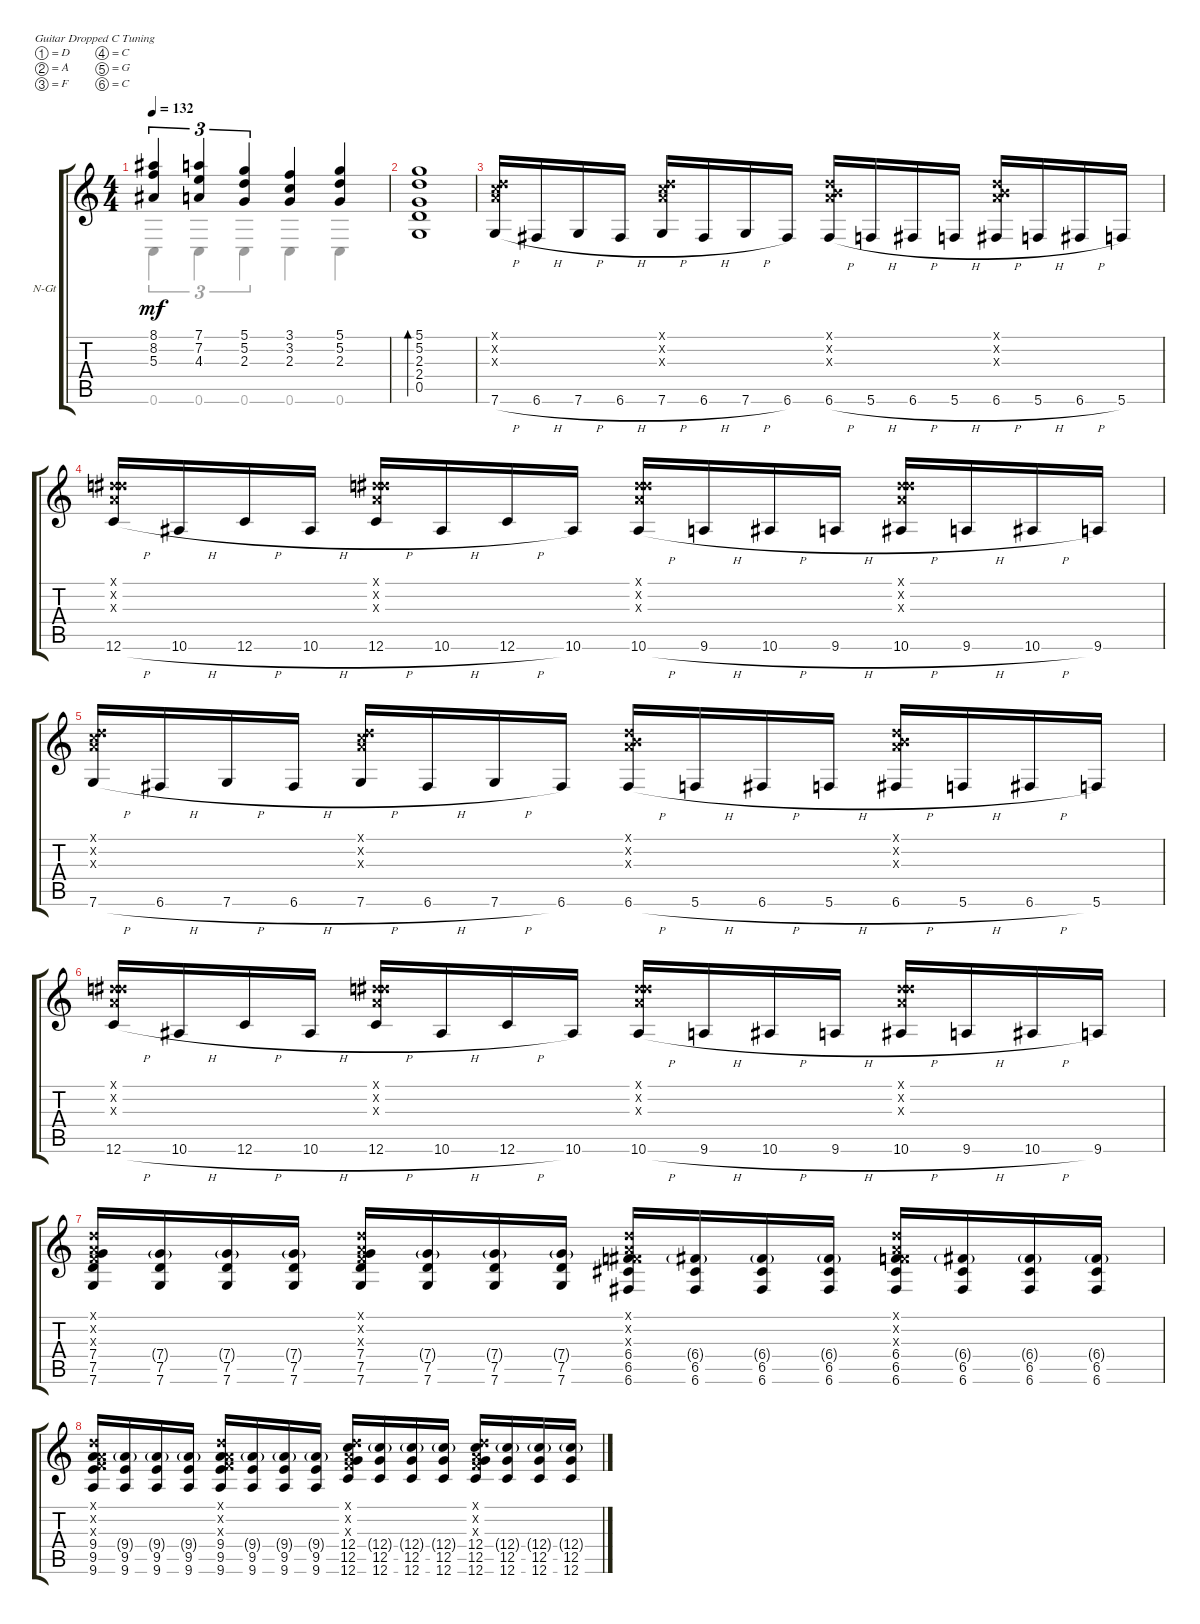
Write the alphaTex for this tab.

\defaultSystemsLayout 4
\bracketExtendMode groupsimilarinstruments
\firstSystemTrackNameOrientation horizontal
\otherSystemsTrackNameOrientation horizontal
\track ("Nylon Guitar" "N-Gt") {instrument acousticguitarnylon}
\staff {score tabs}
\tuning (D4 A3 F3 C3 G2 C2)
\voice
\ts (4 4)
\tempo 132
\clef g2
\scale
0.370081
\ks c
(5.3 8.2 8.1).4{tu (3 2) dy mf} (7.1 7.2 4.3).4{tu (3 2)} (5.1 5.2 2.3).4{tu (3 2)} (3.1 3.2 2.3).4 (5.1 5.2 2.3).4 |
\scale
0.363734 (0.5 2.4 2.3 5.2 5.1).1{bd 340} |
(7.6{h} 7.3{x} 0.1{x} 0.2{x}).16 6.6{h}.16 7.6{h}.16 6.6{h}.16 (7.6{h} 7.3{x} 0.2{x} 0.1{x}).16 6.6{h}.16 7.6{h}.16 6.6.16 (6.6{h} 6.3{x} 0.2{x} 0.1{x}).16 5.6{h}.16 6.6{h}.16 5.6{h}.16 (6.6{h} 6.3{x} 0.2{x} 0.1{x}).16 5.6{h}.16 6.6{h}.16 5.6.16 |
(12.6{h} 10.3{x} 0.1{x} 0.2{x}).16 10.6{h}.16 12.6{h}.16 10.6{h}.16 (12.6{h} 10.3{x} 0.2{x} 0.1{x}).16 10.6{h}.16 12.6{h}.16 10.6.16 (10.6{h} 9.3{x} 0.1{x} 0.2{x}).16 9.6{h}.16 10.6{h}.16 9.6{h}.16 (10.6{h} 9.3{x} 0.2{x} 0.1{x}).16 9.6{h}.16 10.6{h}.16 9.6.16 |
(7.6{h} 7.3{x} 0.1{x} 0.2{x}).16 6.6{h}.16 7.6{h}.16 6.6{h}.16 (7.6{h} 7.3{x} 0.2{x} 0.1{x}).16 6.6{h}.16 7.6{h}.16 6.6.16 (6.6{h} 6.3{x} 0.2{x} 0.1{x}).16 5.6{h}.16 6.6{h}.16 5.6{h}.16 (6.6{h} 6.3{x} 0.2{x} 0.1{x}).16 5.6{h}.16 6.6{h}.16 5.6.16 |
(12.6{h} 10.3{x} 0.1{x} 0.2{x}).16 10.6{h}.16 12.6{h}.16 10.6{h}.16 (12.6{h} 10.3{x} 0.2{x} 0.1{x}).16 10.6{h}.16 12.6{h}.16 10.6.16 (10.6{h} 9.3{x} 0.1{x} 0.2{x}).16 9.6{h}.16 10.6{h}.16 9.6{h}.16 (10.6{h} 9.3{x} 0.2{x} 0.1{x}).16 9.6{h}.16 10.6{h}.16 9.6.16 |
\scale
0.510176 (7.6 7.5 7.4 0.1{x} 0.2{x} 0.3{x}).16 (7.4{g} 7.5 7.6).16 (7.6 7.5 7.4{g}).16 (7.4{g} 7.5 7.6).16 (7.6 7.5 7.4 0.3{x} 0.2{x} 0.1{x}).16 (7.4{g} 7.5 7.6).16 (7.6 7.5 7.4{g}).16 (7.4{g} 7.5 7.6).16 (6.6 6.5 6.4 0.1{x} 0.2{x} 0.3{x}).16 (6.4{g} 6.5 6.6).16 (6.6 6.5 6.4{g}).16 (6.4{g} 6.5 6.6).16 (6.6 6.5 6.4 0.3{x} 0.2{x} 0.1{x}).16 (6.4{g} 6.5 6.6).16 (6.6 6.5 6.4{g}).16 (6.4{g} 6.5 6.6).16 |
\scale
0.489185 (9.6 9.5 9.4 0.1{x} 0.2{x} 0.3{x}).16 (9.6 9.5 9.4{g}).16 (9.6 9.5 9.4{g}).16 (9.6 9.5 9.4{g}).16 (9.6 9.5 9.4 0.3{x} 0.2{x} 0.1{x}).16 (9.6 9.5 9.4{g}).16 (9.6 9.5 9.4{g}).16 (9.6 9.5 9.4{g}).16 (12.4 12.6 12.5 0.1{x} 0.2{x} 0.3{x}).16 (12.4{g} 12.5 12.6).16 (12.4{g} 12.6 12.5).16 (12.4{g} 12.5 12.6).16 (12.4 12.6 12.5 0.3{x} 0.2{x} 0.1{x}).16 (12.4{g} 12.5 12.6).16 (12.4{g} 12.6 12.5).16 (12.4{g} 12.5 12.6).16
\voice
\clef g2
\ottava regular
\simile none
\scale
0.370081
\ks c
0.6.4{tu (3 2) dy mf} 0.6.4{tu (3 2)} 0.6.4{tu (3 2)} 0.6.4 0.6.4 |
\scale
0.363734 |
|
|
|
|
\scale
0.510176 |
\scale
0.489185
